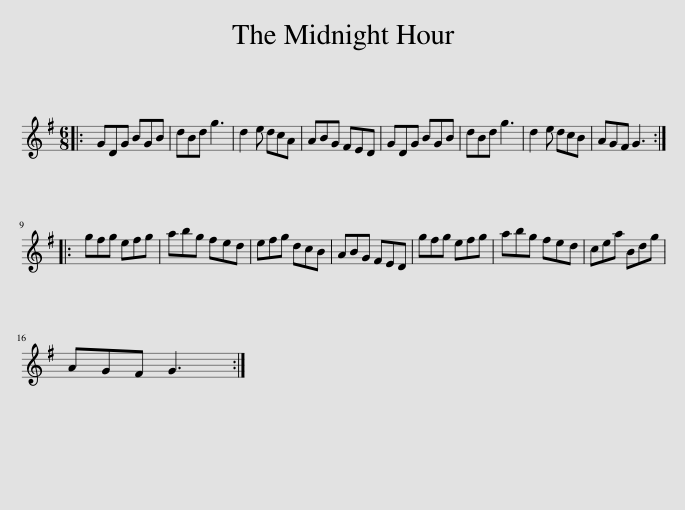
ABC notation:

X:1
L:1/8
M:6/8
I:linebreak $
K:G
V:1 treble
V:1
|: GDG BGB | dBd g3 | d2 e dcA | ABG FED | GDG BGB | %5
 dBd g3 | d2 e dcB | AGF G3 ::$ gfg efg | abg fed | %10
 efg dcB | ABG FED | gfg efg | abg fed | cea Bdg |$ %15
 AGF G3 :| %16
